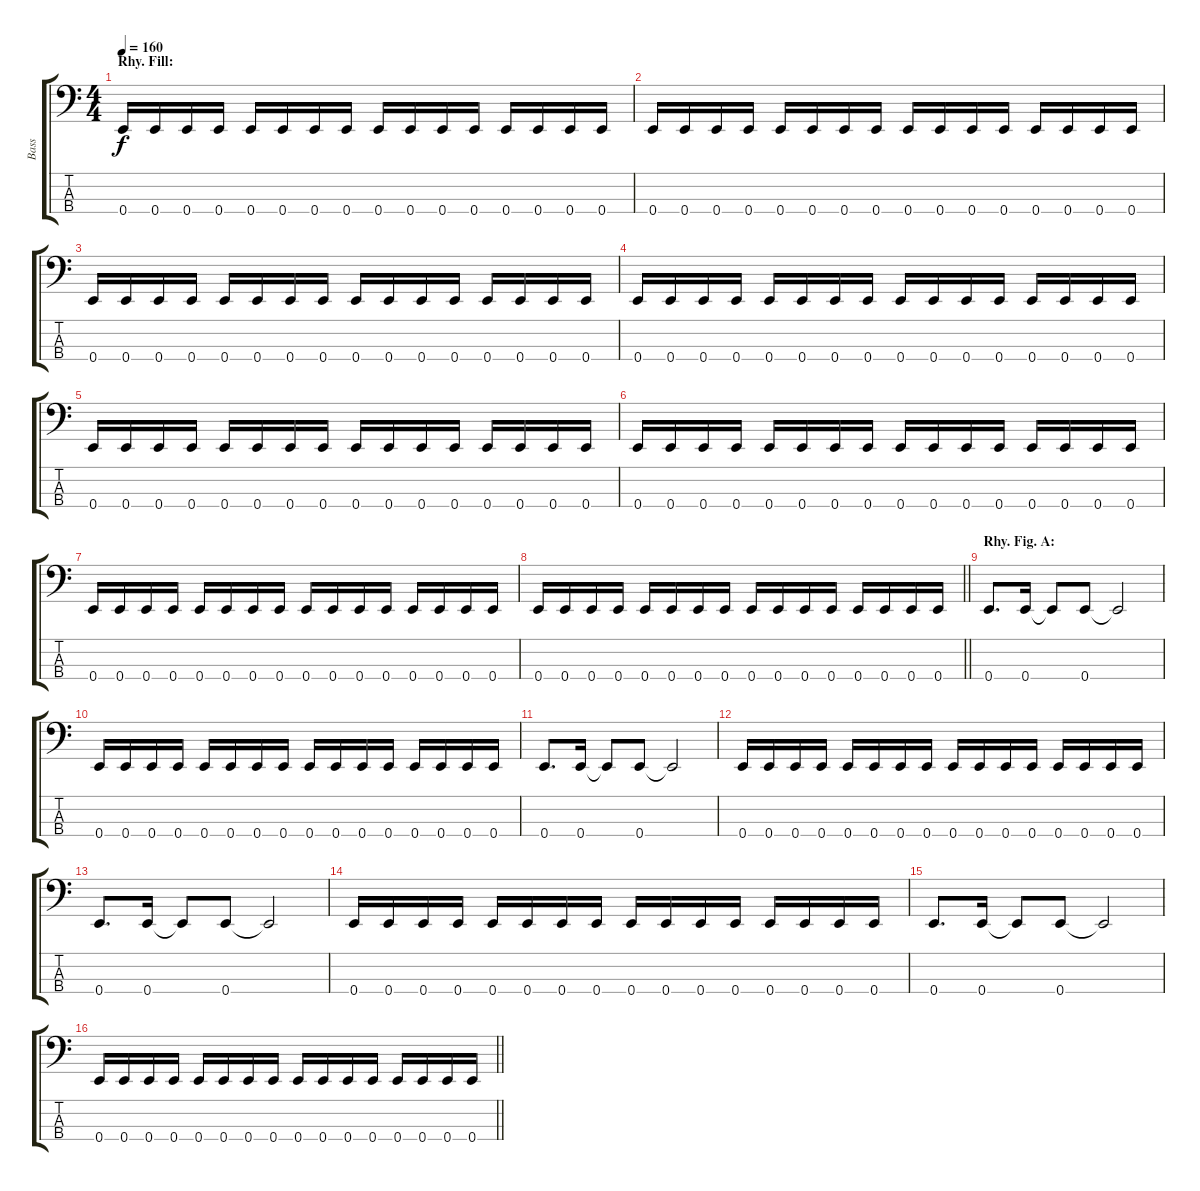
\track ("Bass" "Bass") {instrument electricbasspick}
\staff {score tabs}
\tuning (G2 D2 A1 E1) {hide}
\ts (4 4)
\section ("" "Rhy. Fill:")
\tempo 160
\clef f4
\ks c
0.4.16{dy f} 0.4.16 0.4.16 0.4.16 0.4.16 0.4.16 0.4.16 0.4.16 0.4.16 0.4.16 0.4.16 0.4.16 0.4.16 0.4.16 0.4.16 0.4.16 |
0.4.16 0.4.16 0.4.16 0.4.16 0.4.16 0.4.16 0.4.16 0.4.16 0.4.16 0.4.16 0.4.16 0.4.16 0.4.16 0.4.16 0.4.16 0.4.16 |
0.4.16 0.4.16 0.4.16 0.4.16 0.4.16 0.4.16 0.4.16 0.4.16 0.4.16 0.4.16 0.4.16 0.4.16 0.4.16 0.4.16 0.4.16 0.4.16 |
0.4.16 0.4.16 0.4.16 0.4.16 0.4.16 0.4.16 0.4.16 0.4.16 0.4.16 0.4.16 0.4.16 0.4.16 0.4.16 0.4.16 0.4.16 0.4.16 |
0.4.16 0.4.16 0.4.16 0.4.16 0.4.16 0.4.16 0.4.16 0.4.16 0.4.16 0.4.16 0.4.16 0.4.16 0.4.16 0.4.16 0.4.16 0.4.16 |
0.4.16 0.4.16 0.4.16 0.4.16 0.4.16 0.4.16 0.4.16 0.4.16 0.4.16 0.4.16 0.4.16 0.4.16 0.4.16 0.4.16 0.4.16 0.4.16 |
0.4.16 0.4.16 0.4.16 0.4.16 0.4.16 0.4.16 0.4.16 0.4.16 0.4.16 0.4.16 0.4.16 0.4.16 0.4.16 0.4.16 0.4.16 0.4.16 |
\barLineRight lightlight
0.4.16 0.4.16 0.4.16 0.4.16 0.4.16 0.4.16 0.4.16 0.4.16 0.4.16 0.4.16 0.4.16 0.4.16 0.4.16 0.4.16 0.4.16 0.4.16 |
\section ("" "Rhy. Fig. A:")
0.4.8{d} 0.4.16 0.4{t}.8 0.4.8 0.4{t}.2 |
0.4.16 0.4.16 0.4.16 0.4.16 0.4.16 0.4.16 0.4.16 0.4.16 0.4.16 0.4.16 0.4.16 0.4.16 0.4.16 0.4.16 0.4.16 0.4.16 |
0.4.8{d} 0.4.16 0.4{t}.8 0.4.8 0.4{t}.2 |
0.4.16 0.4.16 0.4.16 0.4.16 0.4.16 0.4.16 0.4.16 0.4.16 0.4.16 0.4.16 0.4.16 0.4.16 0.4.16 0.4.16 0.4.16 0.4.16 |
0.4.8{d} 0.4.16 0.4{t}.8 0.4.8 0.4{t}.2 |
0.4.16 0.4.16 0.4.16 0.4.16 0.4.16 0.4.16 0.4.16 0.4.16 0.4.16 0.4.16 0.4.16 0.4.16 0.4.16 0.4.16 0.4.16 0.4.16 |
0.4.8{d} 0.4.16 0.4{t}.8 0.4.8 0.4{t}.2 |
\barLineRight lightlight
0.4.16 0.4.16 0.4.16 0.4.16 0.4.16 0.4.16 0.4.16 0.4.16 0.4.16 0.4.16 0.4.16 0.4.16 0.4.16 0.4.16 0.4.16 0.4.16
